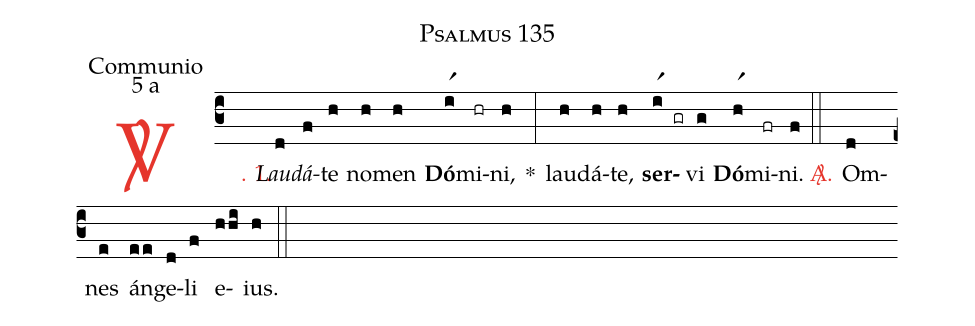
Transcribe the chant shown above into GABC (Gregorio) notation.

name: Psalmus 135;
office-part: Communio;
mode: 5;
mode-differentia: a;
%%
(c3)

<c><sp>V/</sp>. 1.</c>() <i>Lau</i>(d)<i>dá</i>(f)te(h) no(h)men(h) <b>Dó</b>(ir1)mi(hr)ni,(h) *(:) lau(h)dá(h)te,(h) <b>ser</b>(ir1 gr)vi(g) <b>Dó</b>(hr1)mi(fr)ni.(f)

(::)

<nlba><c><sp>A/</sp>.</c>() Om</nlba>(d)nes(e) án(ee)ge(d)li(f) e(hhi)ius.(h)

(::)
